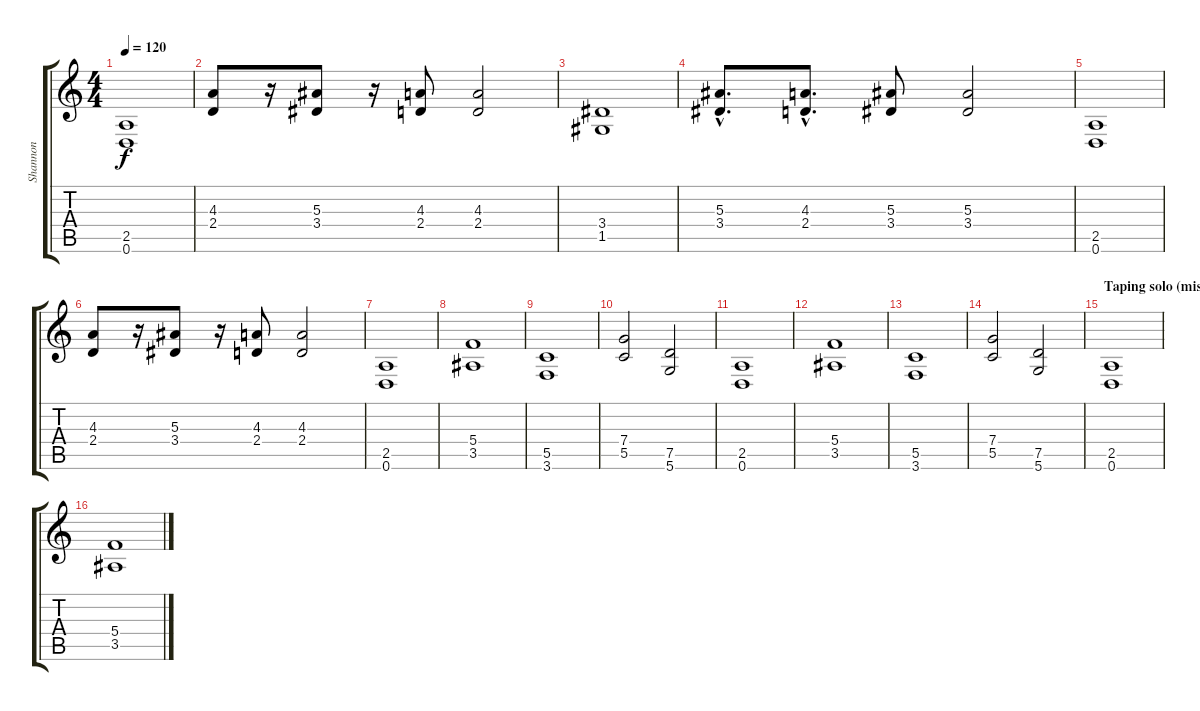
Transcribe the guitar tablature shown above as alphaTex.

\track ("Shannon" "Shannon") {instrument distortionguitar}
\staff {score tabs}
\tuning (D4 A3 F3 C3 G2 D2) {hide}
\ts (4 4)
\tempo 120
\clef g2
\ks c
(2.5 0.6).1{dy f} |
(4.3 2.4).8 r.16 (5.3 3.4).8 r.16 (4.3 2.4).8 (4.3 2.4).2 |
(3.4 1.5).1 |
(5.3{hac} 3.4{hac}).8{d} (4.3{hac} 2.4{hac}).8{d} (5.3 3.4).8 (5.3 3.4).2 |
(2.5 0.6).1 |
(4.3 2.4).8 r.16 (5.3 3.4).8 r.16 (4.3 2.4).8 (4.3 2.4).2 |
(2.5 0.6).1 |
(5.4 3.5).1 |
(5.5 3.6).1 |
(7.4 5.5).2 (7.5 5.6).2 |
(2.5 0.6).1 |
(5.4 3.5).1 |
(5.5 3.6).1 |
(7.4 5.5).2 (7.5 5.6).2 |
\section ("" "Taping solo (miss)")
(2.5 0.6).1 |
(5.4 3.5).1
